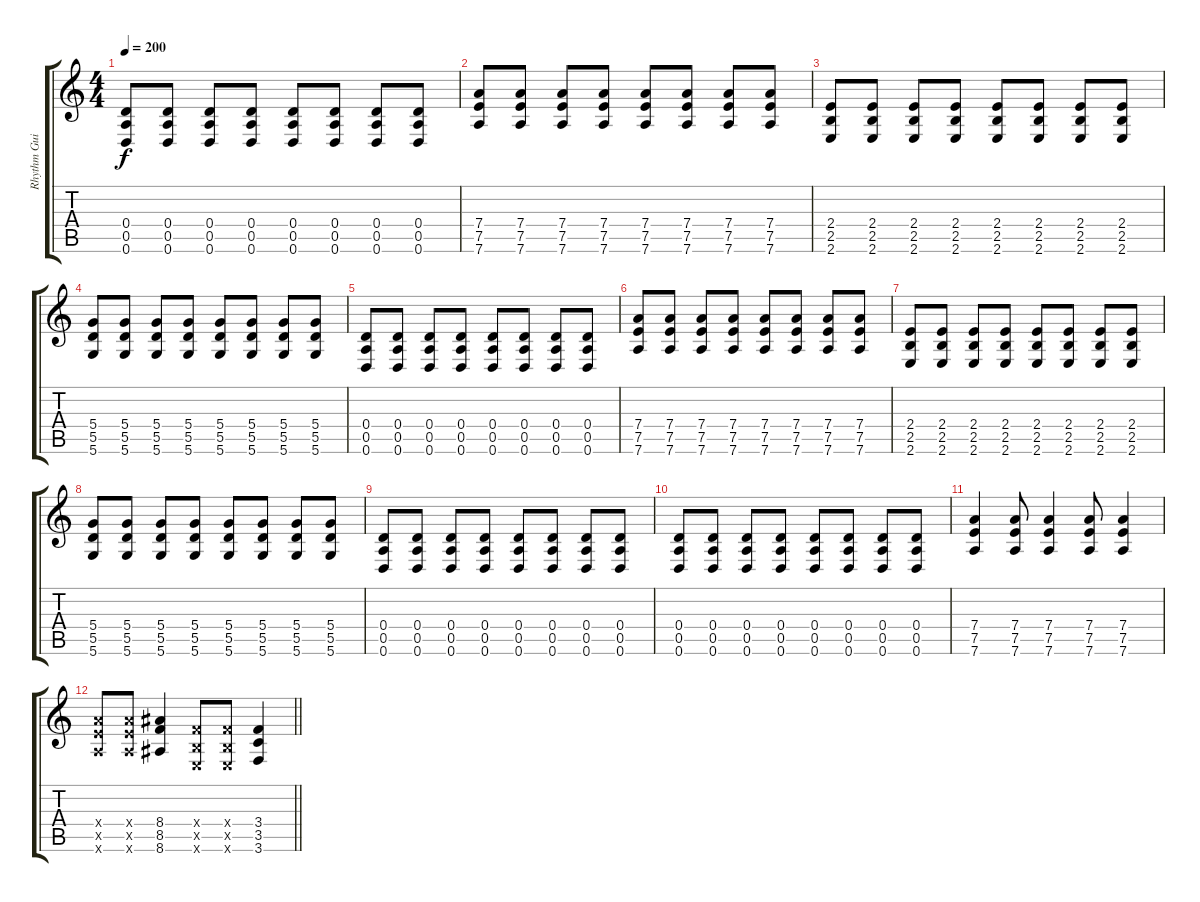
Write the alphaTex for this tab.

\track ("Rhythm Guitar" "Rhythm Gui") {instrument distortionguitar}
\staff {score tabs}
\tuning (E4 B3 G3 D3 A2 D2) {hide}
\ts (4 4)
\tempo 200
\clef g2
\ks c
(0.4 0.5 0.6).8{dy f} (0.4 0.5 0.6).8 (0.4 0.5 0.6).8 (0.4 0.5 0.6).8 (0.4 0.5 0.6).8 (0.4 0.5 0.6).8 (0.4 0.5 0.6).8 (0.4 0.5 0.6).8 |
(7.4 7.5 7.6).8 (7.4 7.5 7.6).8 (7.4 7.5 7.6).8 (7.4 7.5 7.6).8 (7.4 7.5 7.6).8 (7.4 7.5 7.6).8 (7.4 7.5 7.6).8 (7.4 7.5 7.6).8 |
(2.4 2.5 2.6).8 (2.4 2.5 2.6).8 (2.4 2.5 2.6).8 (2.4 2.5 2.6).8 (2.4 2.5 2.6).8 (2.4 2.5 2.6).8 (2.4 2.5 2.6).8 (2.4 2.5 2.6).8 |
(5.4 5.5 5.6).8 (5.4 5.5 5.6).8 (5.4 5.5 5.6).8 (5.4 5.5 5.6).8 (5.4 5.5 5.6).8 (5.4 5.5 5.6).8 (5.4 5.5 5.6).8 (5.4 5.5 5.6).8 |
(0.4 0.5 0.6).8 (0.4 0.5 0.6).8 (0.4 0.5 0.6).8 (0.4 0.5 0.6).8 (0.4 0.5 0.6).8 (0.4 0.5 0.6).8 (0.4 0.5 0.6).8 (0.4 0.5 0.6).8 |
(7.4 7.5 7.6).8 (7.4 7.5 7.6).8 (7.4 7.5 7.6).8 (7.4 7.5 7.6).8 (7.4 7.5 7.6).8 (7.4 7.5 7.6).8 (7.4 7.5 7.6).8 (7.4 7.5 7.6).8 |
(2.4 2.5 2.6).8 (2.4 2.5 2.6).8 (2.4 2.5 2.6).8 (2.4 2.5 2.6).8 (2.4 2.5 2.6).8 (2.4 2.5 2.6).8 (2.4 2.5 2.6).8 (2.4 2.5 2.6).8 |
(5.4 5.5 5.6).8 (5.4 5.5 5.6).8 (5.4 5.5 5.6).8 (5.4 5.5 5.6).8 (5.4 5.5 5.6).8 (5.4 5.5 5.6).8 (5.4 5.5 5.6).8 (5.4 5.5 5.6).8 |
(0.4 0.5 0.6).8 (0.4 0.5 0.6).8 (0.4 0.5 0.6).8 (0.4 0.5 0.6).8 (0.4 0.5 0.6).8 (0.4 0.5 0.6).8 (0.4 0.5 0.6).8 (0.4 0.5 0.6).8 |
(0.4 0.5 0.6).8 (0.4 0.5 0.6).8 (0.4 0.5 0.6).8 (0.4 0.5 0.6).8 (0.4 0.5 0.6).8 (0.4 0.5 0.6).8 (0.4 0.5 0.6).8 (0.4 0.5 0.6).8 |
(7.4 7.5 7.6).4 (7.4 7.5 7.6).8 (7.4 7.5 7.6).4 (7.4 7.5 7.6).8 (7.4 7.5 7.6).4 |
\barLineRight lightlight
(7.4{x} 7.5{x} 7.6{x}).8 (7.4{x} 7.5{x} 7.6{x}).8 (8.4 8.5 8.6).4 (3.4{x} 2.5{x} 2.6{x}).8 (3.4{x} 2.5{x} 2.6{x}).8 (3.4 3.5 3.6).4
